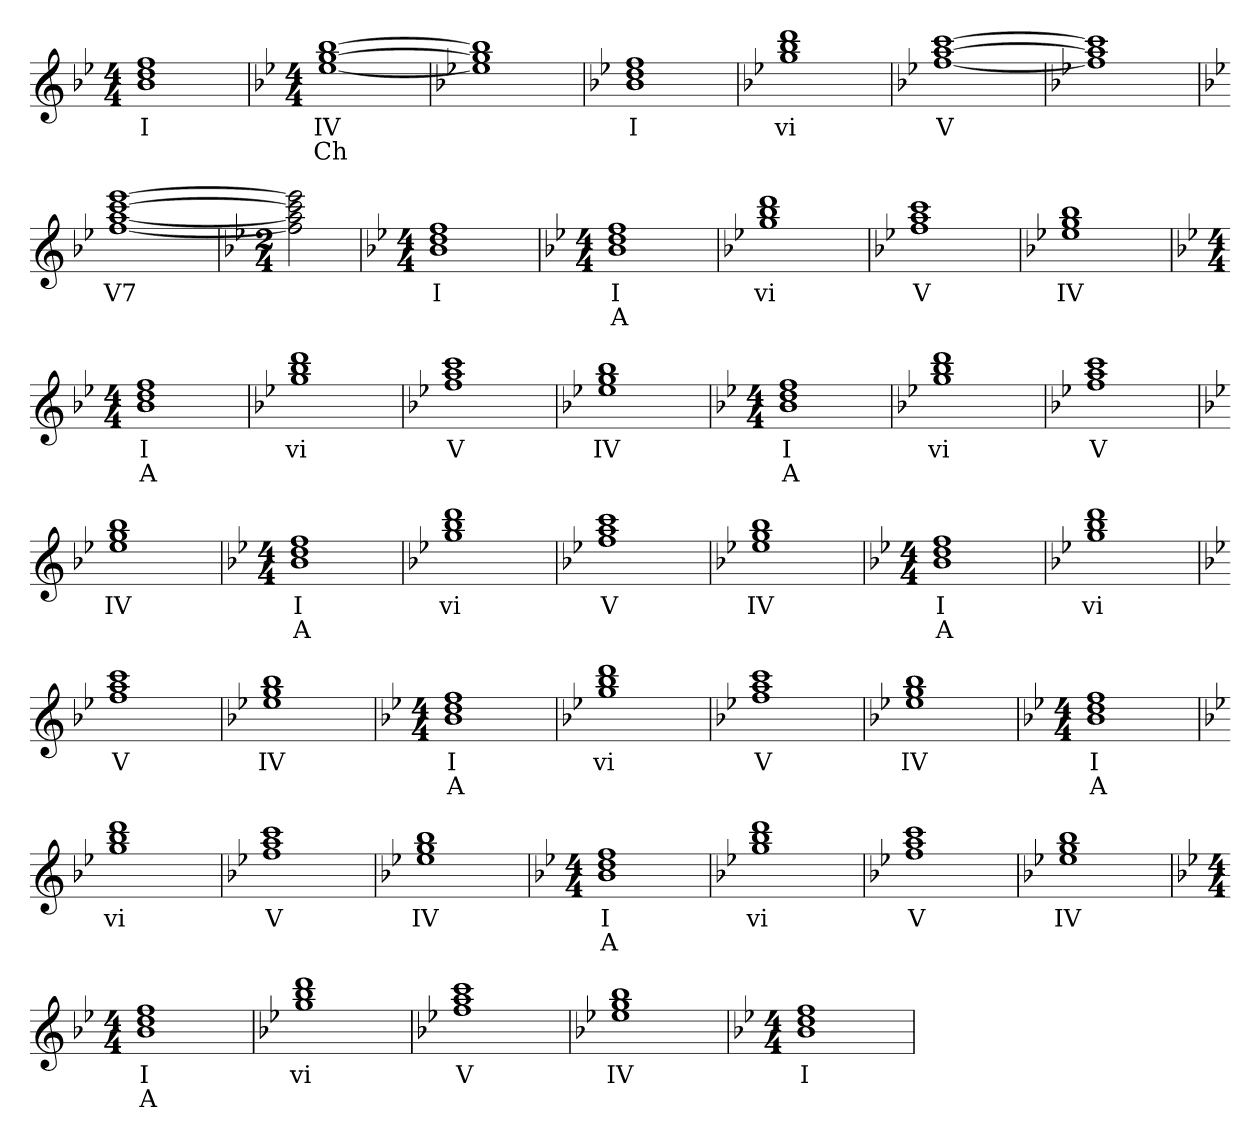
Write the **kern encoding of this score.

**kern	**text	**text
*part1	*part1	*part1
*staff1	*staff1	*staff1
*k[b-e-]	*	*
*B-:	*	*
*M4/4	*	*
=	=	=
1b- 1dd 1ff	I	.
=	=	=
*k[b-e-]	*	*
*B-:	*	*
*M4/4	*	*
[1ee- [1gg [1bb-	IV	Ch
=	=	=
*k[b-e-]	*	*
*B-:	*	*
1ee-] 1gg] 1bb-]	.	.
=	=	=
*k[b-e-]	*	*
*B-:	*	*
1b- 1dd 1ff	I	.
=	=	=
*k[b-e-]	*	*
*B-:	*	*
1gg 1bb- 1ddd	vi	.
=	=	=
*k[b-e-]	*	*
*B-:	*	*
[1ff [1aa [1ccc	V	.
=	=	=
*k[b-e-]	*	*
*B-:	*	*
1ff] 1aa] 1ccc]	.	.
=	=	=
*k[b-e-]	*	*
*B-:	*	*
[1ff [1aa [1ccc [1eee-	V7	.
=	=	=
*k[b-e-]	*	*
*B-:	*	*
*M2/4	*	*
2ff] 2aa] 2ccc] 2eee-]	.	.
=	=	=
*k[b-e-]	*	*
*B-:	*	*
*M4/4	*	*
1b- 1dd 1ff	I	.
=	=	=
*k[b-e-]	*	*
*B-:	*	*
*M4/4	*	*
1b- 1dd 1ff	I	A
=	=	=
*k[b-e-]	*	*
*B-:	*	*
1gg 1bb- 1ddd	vi	.
=	=	=
*k[b-e-]	*	*
*B-:	*	*
1ff 1aa 1ccc	V	.
=	=	=
*k[b-e-]	*	*
*B-:	*	*
1ee- 1gg 1bb-	IV	.
=	=	=
*k[b-e-]	*	*
*B-:	*	*
*M4/4	*	*
1b- 1dd 1ff	I	A
=	=	=
*k[b-e-]	*	*
*B-:	*	*
1gg 1bb- 1ddd	vi	.
=	=	=
*k[b-e-]	*	*
*B-:	*	*
1ff 1aa 1ccc	V	.
=	=	=
*k[b-e-]	*	*
*B-:	*	*
1ee- 1gg 1bb-	IV	.
=	=	=
*k[b-e-]	*	*
*B-:	*	*
*M4/4	*	*
1b- 1dd 1ff	I	A
=	=	=
*k[b-e-]	*	*
*B-:	*	*
1gg 1bb- 1ddd	vi	.
=	=	=
*k[b-e-]	*	*
*B-:	*	*
1ff 1aa 1ccc	V	.
=	=	=
*k[b-e-]	*	*
*B-:	*	*
1ee- 1gg 1bb-	IV	.
=	=	=
*k[b-e-]	*	*
*B-:	*	*
*M4/4	*	*
1b- 1dd 1ff	I	A
=	=	=
*k[b-e-]	*	*
*B-:	*	*
1gg 1bb- 1ddd	vi	.
=	=	=
*k[b-e-]	*	*
*B-:	*	*
1ff 1aa 1ccc	V	.
=	=	=
*k[b-e-]	*	*
*B-:	*	*
1ee- 1gg 1bb-	IV	.
=	=	=
*k[b-e-]	*	*
*B-:	*	*
*M4/4	*	*
1b- 1dd 1ff	I	A
=	=	=
*k[b-e-]	*	*
*B-:	*	*
1gg 1bb- 1ddd	vi	.
=	=	=
*k[b-e-]	*	*
*B-:	*	*
1ff 1aa 1ccc	V	.
=	=	=
*k[b-e-]	*	*
*B-:	*	*
1ee- 1gg 1bb-	IV	.
=	=	=
*k[b-e-]	*	*
*B-:	*	*
*M4/4	*	*
1b- 1dd 1ff	I	A
=	=	=
*k[b-e-]	*	*
*B-:	*	*
1gg 1bb- 1ddd	vi	.
=	=	=
*k[b-e-]	*	*
*B-:	*	*
1ff 1aa 1ccc	V	.
=	=	=
*k[b-e-]	*	*
*B-:	*	*
1ee- 1gg 1bb-	IV	.
=	=	=
*k[b-e-]	*	*
*B-:	*	*
*M4/4	*	*
1b- 1dd 1ff	I	A
=	=	=
*k[b-e-]	*	*
*B-:	*	*
1gg 1bb- 1ddd	vi	.
=	=	=
*k[b-e-]	*	*
*B-:	*	*
1ff 1aa 1ccc	V	.
=	=	=
*k[b-e-]	*	*
*B-:	*	*
1ee- 1gg 1bb-	IV	.
=	=	=
*k[b-e-]	*	*
*B-:	*	*
*M4/4	*	*
1b- 1dd 1ff	I	A
=	=	=
*k[b-e-]	*	*
*B-:	*	*
1gg 1bb- 1ddd	vi	.
=	=	=
*k[b-e-]	*	*
*B-:	*	*
1ff 1aa 1ccc	V	.
=	=	=
*k[b-e-]	*	*
*B-:	*	*
1ee- 1gg 1bb-	IV	.
=	=	=
*k[b-e-]	*	*
*B-:	*	*
*M4/4	*	*
1b- 1dd 1ff	I	A
=	=	=
*k[b-e-]	*	*
*B-:	*	*
1gg 1bb- 1ddd	vi	.
=	=	=
*k[b-e-]	*	*
*B-:	*	*
1ff 1aa 1ccc	V	.
=	=	=
*k[b-e-]	*	*
*B-:	*	*
1ee- 1gg 1bb-	IV	.
=	=	=
*k[b-e-]	*	*
*B-:	*	*
*M4/4	*	*
1b- 1dd 1ff	I	.
=	=	=
*-	*-	*-
